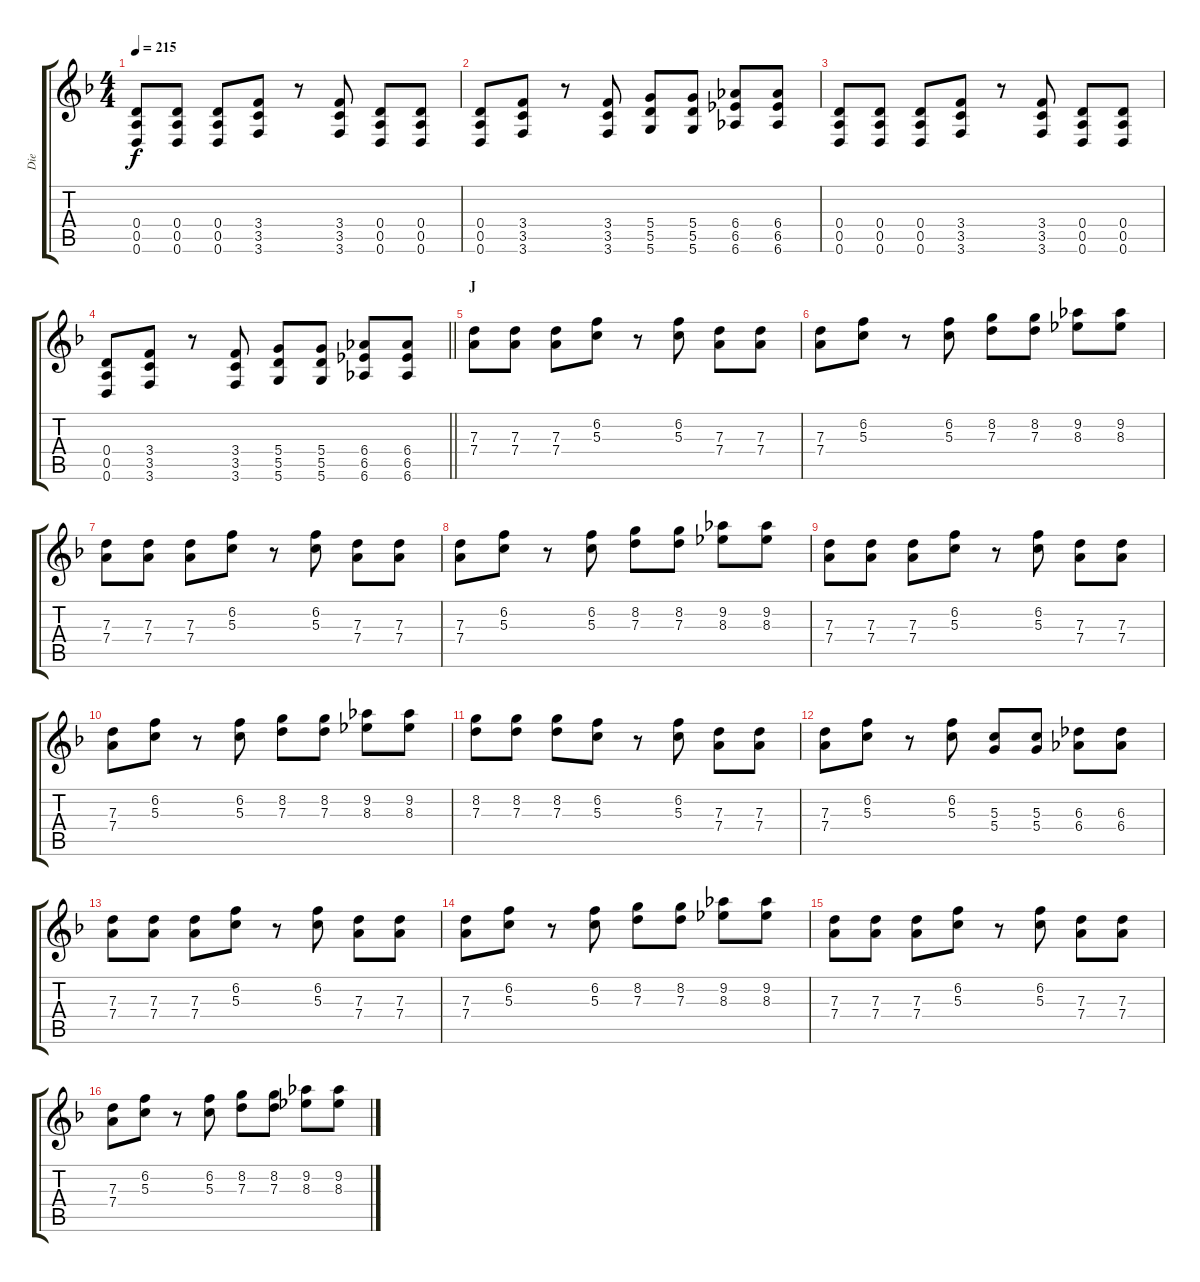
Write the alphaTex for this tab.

\track ("Die" "Die") {instrument distortionguitar}
\staff {score tabs}
\tuning (E4 B3 G3 D3 A2 D2) {hide}
\ts (4 4)
\tempo 215
\clef g2
\ks f
(0.4 0.5 0.6).8{dy f} (0.4 0.5 0.6).8 (0.4 0.5 0.6).8 (3.4 3.5 3.6).8 r.8 (3.4 3.5 3.6).8 (0.4 0.5 0.6).8 (0.4 0.5 0.6).8 |
(0.4 0.5 0.6).8 (3.4 3.5 3.6).8 r.8 (3.4 3.5 3.6).8 (5.4 5.5 5.6).8 (5.4 5.5 5.6).8 (6.4 6.5 6.6).8 (6.4 6.5 6.6).8 |
(0.4 0.5 0.6).8 (0.4 0.5 0.6).8 (0.4 0.5 0.6).8 (3.4 3.5 3.6).8 r.8 (3.4 3.5 3.6).8 (0.4 0.5 0.6).8 (0.4 0.5 0.6).8 |
\barLineRight lightlight
(0.4 0.5 0.6).8 (3.4 3.5 3.6).8 r.8 (3.4 3.5 3.6).8 (5.4 5.5 5.6).8 (5.4 5.5 5.6).8 (6.4 6.5 6.6).8 (6.4 6.5 6.6).8 |
\section ("" "J")
(7.3 7.4).8 (7.3 7.4).8 (7.3 7.4).8 (6.2 5.3).8 r.8 (6.2 5.3).8 (7.3 7.4).8 (7.3 7.4).8 |
(7.3 7.4).8 (6.2 5.3).8 r.8 (6.2 5.3).8 (8.2 7.3).8 (8.2 7.3).8 (9.2 8.3).8 (9.2 8.3).8 |
(7.3 7.4).8 (7.3 7.4).8 (7.3 7.4).8 (6.2 5.3).8 r.8 (6.2 5.3).8 (7.3 7.4).8 (7.3 7.4).8 |
(7.3 7.4).8 (6.2 5.3).8 r.8 (6.2 5.3).8 (8.2 7.3).8 (8.2 7.3).8 (9.2 8.3).8 (9.2 8.3).8 |
(7.3 7.4).8 (7.3 7.4).8 (7.3 7.4).8 (6.2 5.3).8 r.8 (6.2 5.3).8 (7.3 7.4).8 (7.3 7.4).8 |
(7.3 7.4).8 (6.2 5.3).8 r.8 (6.2 5.3).8 (8.2 7.3).8 (8.2 7.3).8 (9.2 8.3).8 (9.2 8.3).8 |
(8.2 7.3).8 (8.2 7.3).8 (8.2 7.3).8 (6.2 5.3).8 r.8 (6.2 5.3).8 (7.3 7.4).8 (7.3 7.4).8 |
(7.3 7.4).8 (6.2 5.3).8 r.8 (6.2 5.3).8 (5.3 5.4).8 (5.3 5.4).8 (6.3 6.4).8 (6.3 6.4).8 |
(7.3 7.4).8 (7.3 7.4).8 (7.3 7.4).8 (6.2 5.3).8 r.8 (6.2 5.3).8 (7.3 7.4).8 (7.3 7.4).8 |
(7.3 7.4).8 (6.2 5.3).8 r.8 (6.2 5.3).8 (8.2 7.3).8 (8.2 7.3).8 (9.2 8.3).8 (9.2 8.3).8 |
(7.3 7.4).8 (7.3 7.4).8 (7.3 7.4).8 (6.2 5.3).8 r.8 (6.2 5.3).8 (7.3 7.4).8 (7.3 7.4).8 |
(7.3 7.4).8 (6.2 5.3).8 r.8 (6.2 5.3).8 (8.2 7.3).8 (8.2 7.3).8 (9.2 8.3).8 (9.2 8.3).8
